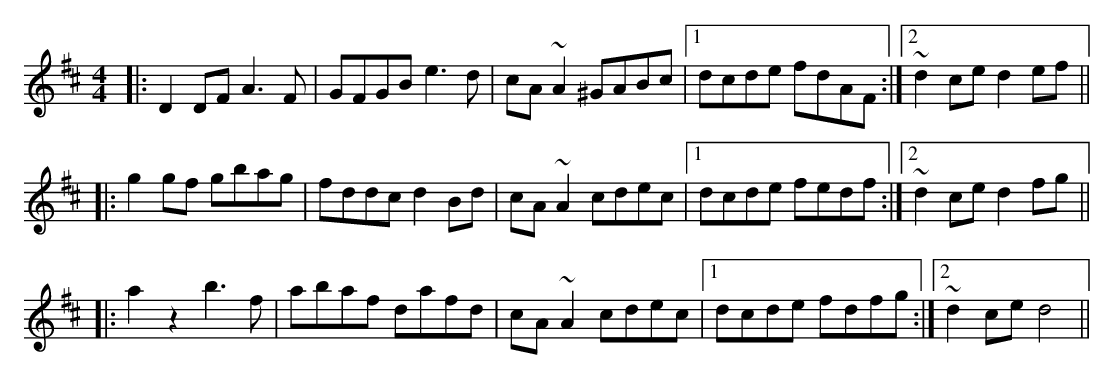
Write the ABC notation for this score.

X:1
M:4/4
K:D
|:D2 DF A3 F|GFGB e3 d|cA ~A2 ^GABc|1 dcde fdAF:|2 ~d2 ce d2 ef||
|:g2 gf gbag|fddc d2 Bd|cA ~A2 cdec|1 dcde fedf:|2 ~d2 ce d2 fg||
|:a2 z2 b3 f|abaf dafd|cA ~A2 cdec|1 dcde fdfg:|2 ~d2 ce d4||
